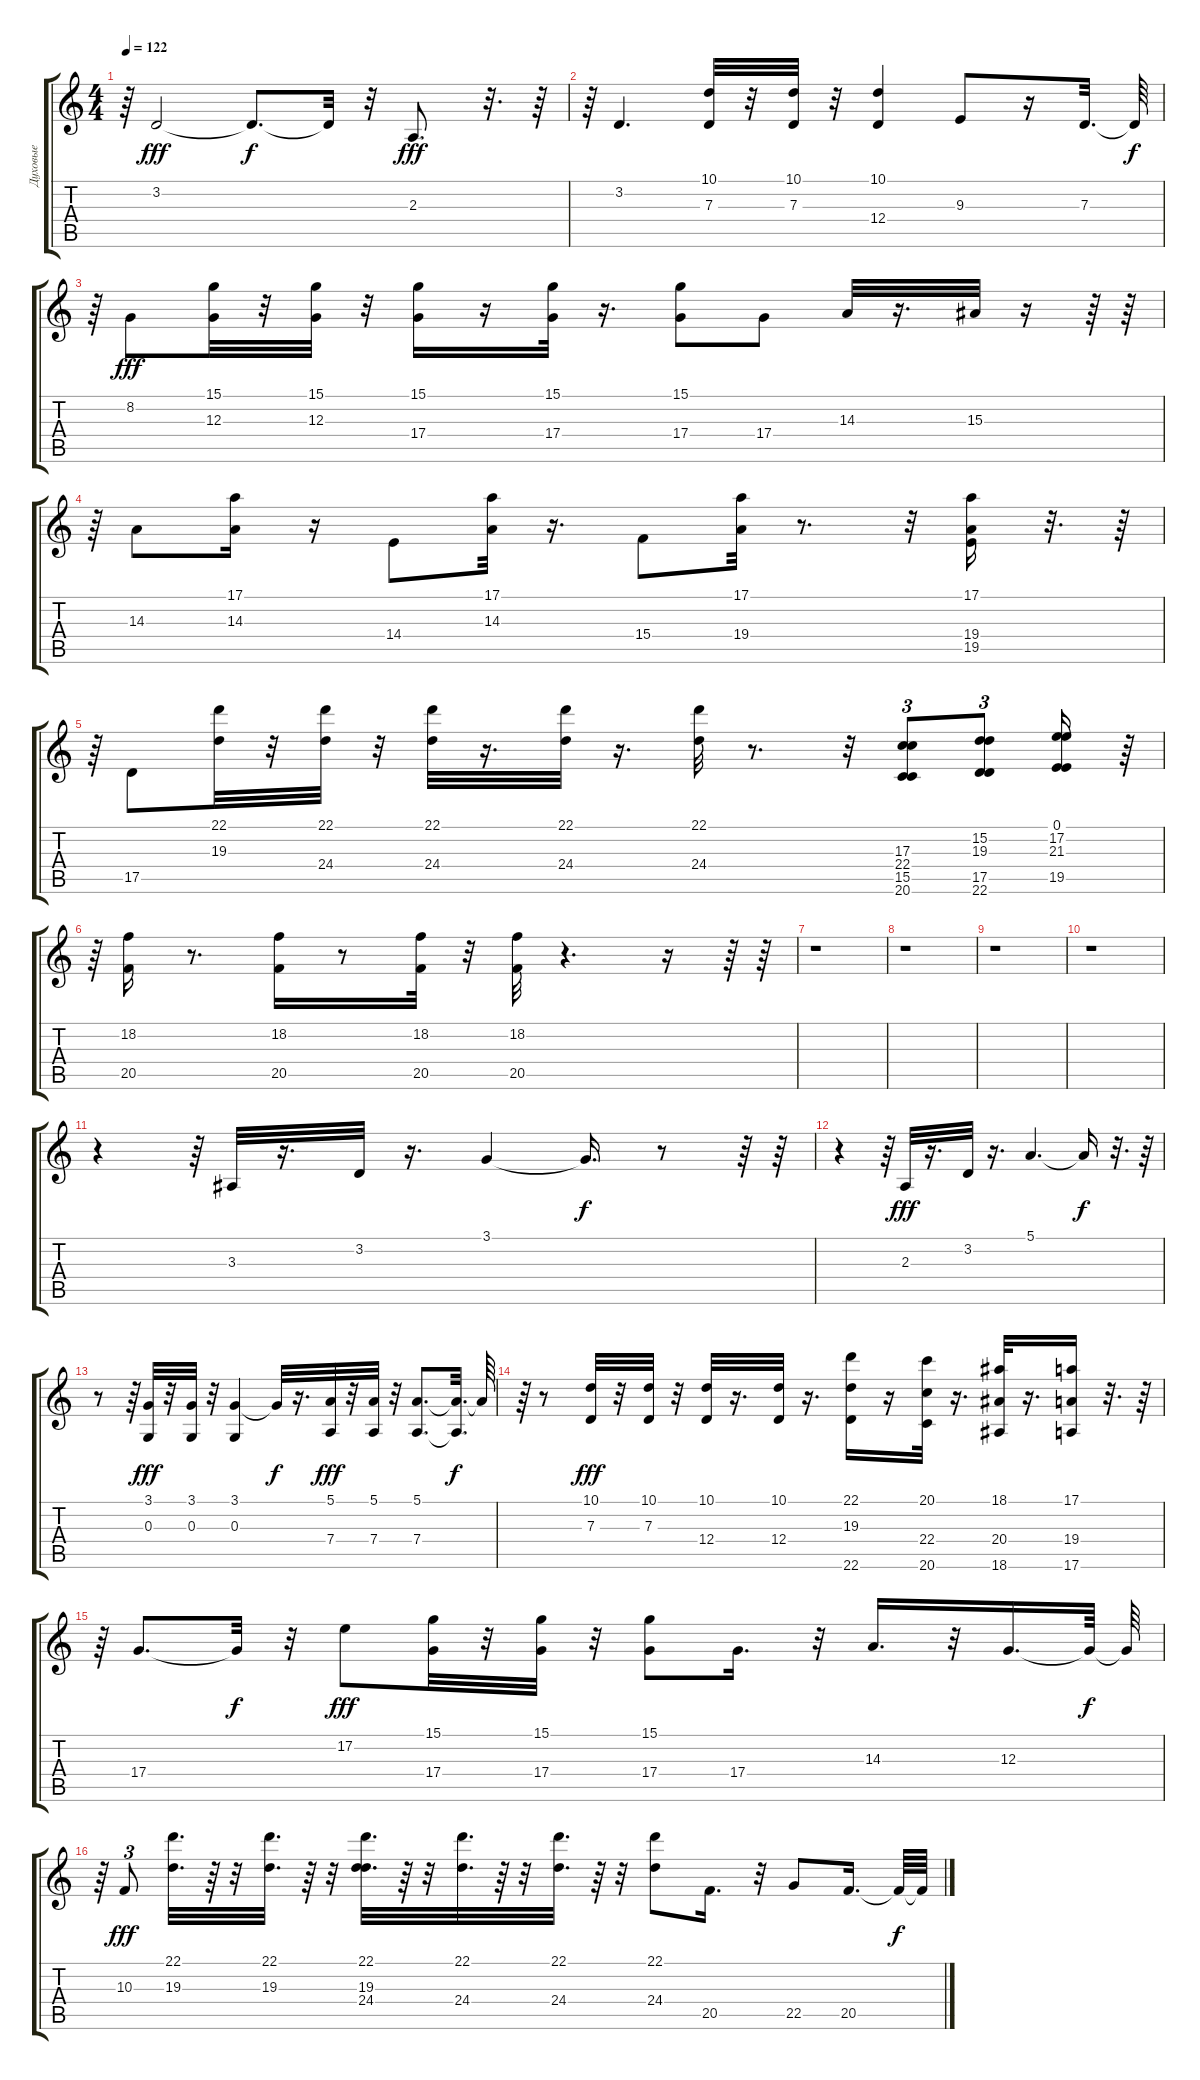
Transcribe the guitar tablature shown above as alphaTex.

\track ("Духовые" "Духовые") {instrument brasssection}
\staff {score tabs}
\tuning (E4 B3 G3 D3 A2 E2) {hide}
\ts (4 4)
\tempo 122
\clef g2
\ks c
r.64{dy f} 3.2.2{dy fff} 3.2{t}.8{d dy f} 3.2{t}.32 r.32 2.3.8{d dy fff} r.32{d} r.64 |
r.64 3.2.4{d} (10.1 7.3).32 r.32 (10.1 7.3).32 r.32 (10.1 12.4).4 9.3.8 r.16 7.3.32{d} 7.3{t}.64{dy f} |
r.64 8.2.8{dy fff} (15.1 12.3).32 r.32 (15.1 12.3).32 r.32 (15.1 17.4).16 r.16 (15.1 17.4).32 r.16{d} (15.1 17.4).8 17.4.8 14.3.32 r.16{d} 15.3.32 r.16 r.64 r.64 |
r.64 14.3.8 (17.1 14.3).16 r.16 14.4.8 (17.1 14.3).32 r.16{d} 15.4.8 (17.1 19.4).32 r.8{d} r.32 (17.1 19.4 19.5).16 r.32{d} r.64 |
r.64 17.5.8 (22.1 19.3).32 r.32 (22.1 24.4).32 r.32 (22.1 24.4).32 r.16{d} (22.1 24.4).32 r.16{d} (22.1 24.4).32 r.8{d} r.32 (17.3 22.4 15.5 20.6).8{tu (3 2)} (15.2 19.3 17.5 22.6).8{tu (3 2)} (0.1 17.2 21.3 19.5).16 r.64 |
r.64 (18.2 20.5).16 r.8{d} (18.2 20.5).16 r.8 (18.2 20.5).32 r.32 (18.2 20.5).32 r.4{d} r.16 r.64 r.64 |
r.1 |
r.1 |
r.1 |
r.1 |
r.4 r.64 3.3.32 r.16{d} 3.2.32 r.16{d} 3.1.4 3.1{t}.16{d dy f} r.8 r.64 r.64 |
r.4 r.64 2.3.32{dy fff} r.16{d} 3.2.32 r.16{d} 5.1.4{d} 5.1{t}.16{dy f} r.32{d} r.64 |
r.8 r.64 (3.1 0.3).32{dy fff} r.32 (3.1 0.3).32 r.32 (3.1 0.3).4 3.1{t}.32{dy f} r.16{d} (5.1 7.4).32{dy fff} r.32 (5.1 7.4).32 r.32 (5.1 7.4).8{d} (5.1{t} 7.4{t}).32{d dy f} 5.1{t}.64 |
r.64 r.8 (10.1 7.3).32{dy fff} r.32 (10.1 7.3).32 r.32 (10.1 12.4).32 r.16{d} (10.1 12.4).32 r.16{d} (22.1 19.3 22.6).16 r.16 (20.1 22.4 20.6).32 r.16{d} (18.1 20.4 18.6).32 r.16{d} (17.1 19.4 17.6).16 r.32{d} r.64 |
r.64 17.4.8{d} 17.4{t}.32{dy f} r.32 17.2.8{dy fff} (15.1 17.4).32 r.32 (15.1 17.4).32 r.32 (15.1 17.4).8 17.4.16{d} r.32 14.3.16{d} r.32 12.3.16{d} 12.3{t}.64{dy f} 12.3{t}.64 |
r.64 10.3.8{tu (3 2) dy fff} (22.1 19.3).32{d} r.64 r.32 (22.1 19.3).32{d} r.64 r.32 (22.1 19.3 24.4).32{d} r.64 r.32 (22.1 24.4).32{d} r.64 r.32 (22.1 24.4).32{d} r.64 r.32 (22.1 24.4).8 20.5.16{d} r.32 22.5.8 20.5.16{d} 20.5{t}.64{dy f} 20.5{t}.64
